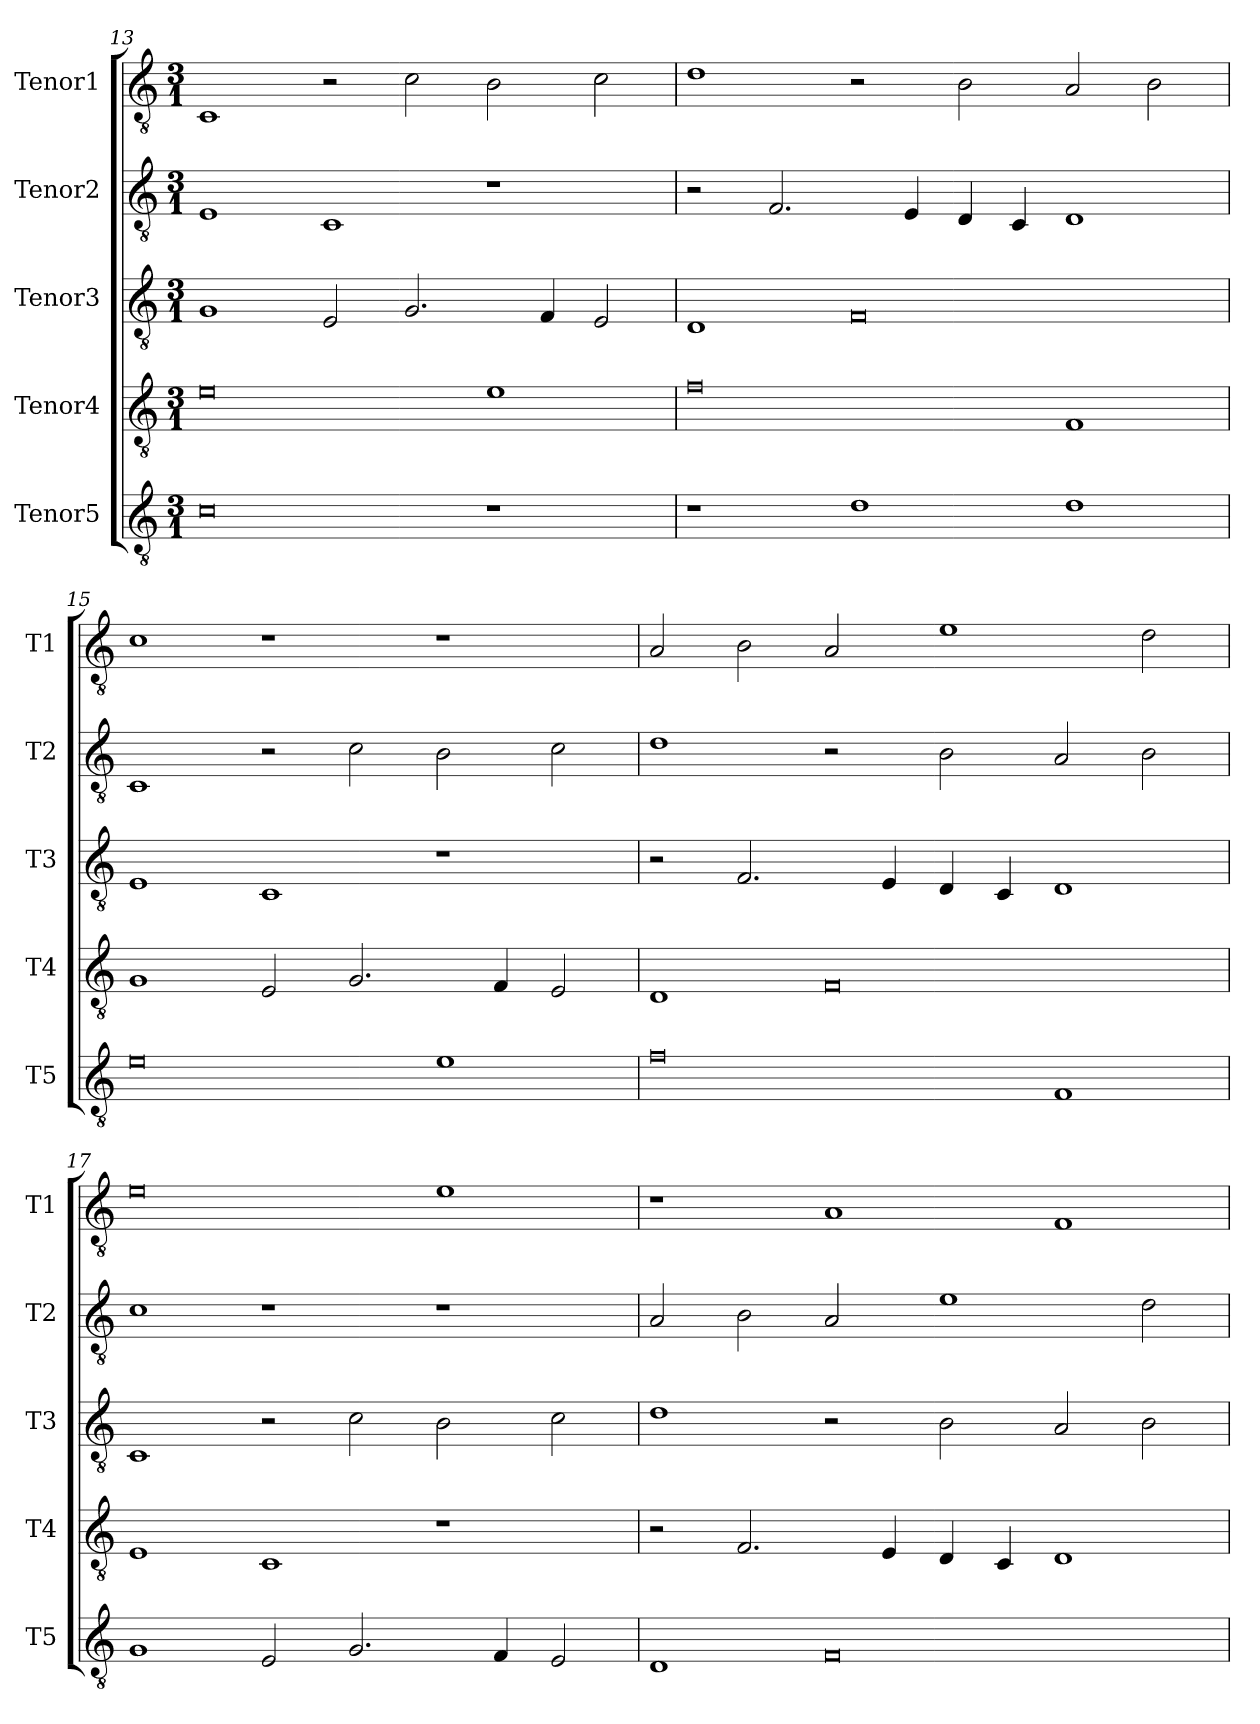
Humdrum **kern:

**kern	**kern	**kern	**kern	**kern
*part5	*part4	*part3	*part2	*part1
*staff5	*staff4	*staff3	*staff2	*staff1
*I"Tenor5	*I"Tenor4	*I"Tenor3	*I"Tenor2	*I"Tenor1
*I'T5	*I'T4	*I'T3	*I'T2	*I'T1
*clefGv2	*clefGv2	*clefGv2	*clefGv2	*clefGv2
*k[]	*k[]	*k[]	*k[]	*k[]
*M3/1	*M3/1	*M3/1	*M3/1	*M3/1
=13	=13	=13	=13	=13
0c	0e	1G	1E	1C
.	.	2E/	1C	2r
.	.	2.G/	.	2c\
1r	1e	.	1r	2B\
.	.	4F/	.	.
.	.	2E/	.	2c\
=14	=14	=14	=14	=14
1r	0f	1D	2r	1d
.	.	.	2.F/	.
1d	.	0F	.	2r
.	.	.	4E/	.
.	.	.	4D/	2B\
.	.	.	4C/	.
1d	1F	.	1D	2A/
.	.	.	.	2B\
=15	=15	=15	=15	=15
0e	1G	1E	1C	1c
.	2E/	1C	2r	1r
.	2.G/	.	2c\	.
1e	.	1r	2B\	1r
.	4F/	.	.	.
.	2E/	.	2c\	.
=16	=16	=16	=16	=16
0f	1D	2r	1d	2A/
.	.	2.F/	.	2B\
.	0F	.	2r	2A/
.	.	4E/	.	.
.	.	4D/	2B\	1e
.	.	4C/	.	.
1F	.	1D	2A/	.
.	.	.	2B\	2d\
=17	=17	=17	=17	=17
1G	1E	1C	1c	0e
2E/	1C	2r	1r	.
2.G/	.	2c\	.	.
.	1r	2B\	1r	1e
4F/	.	.	.	.
2E/	.	2c\	.	.
=18	=18	=18	=18	=18
1D	2r	1d	2A/	1r
.	2.F/	.	2B\	.
0F	.	2r	2A/	1A
.	4E/	.	.	.
.	4D/	2B\	1e	.
.	4C/	.	.	.
.	1D	2A/	.	1F
.	.	2B\	2d\	.
=	=	=	=	=
*-	*-	*-	*-	*-
